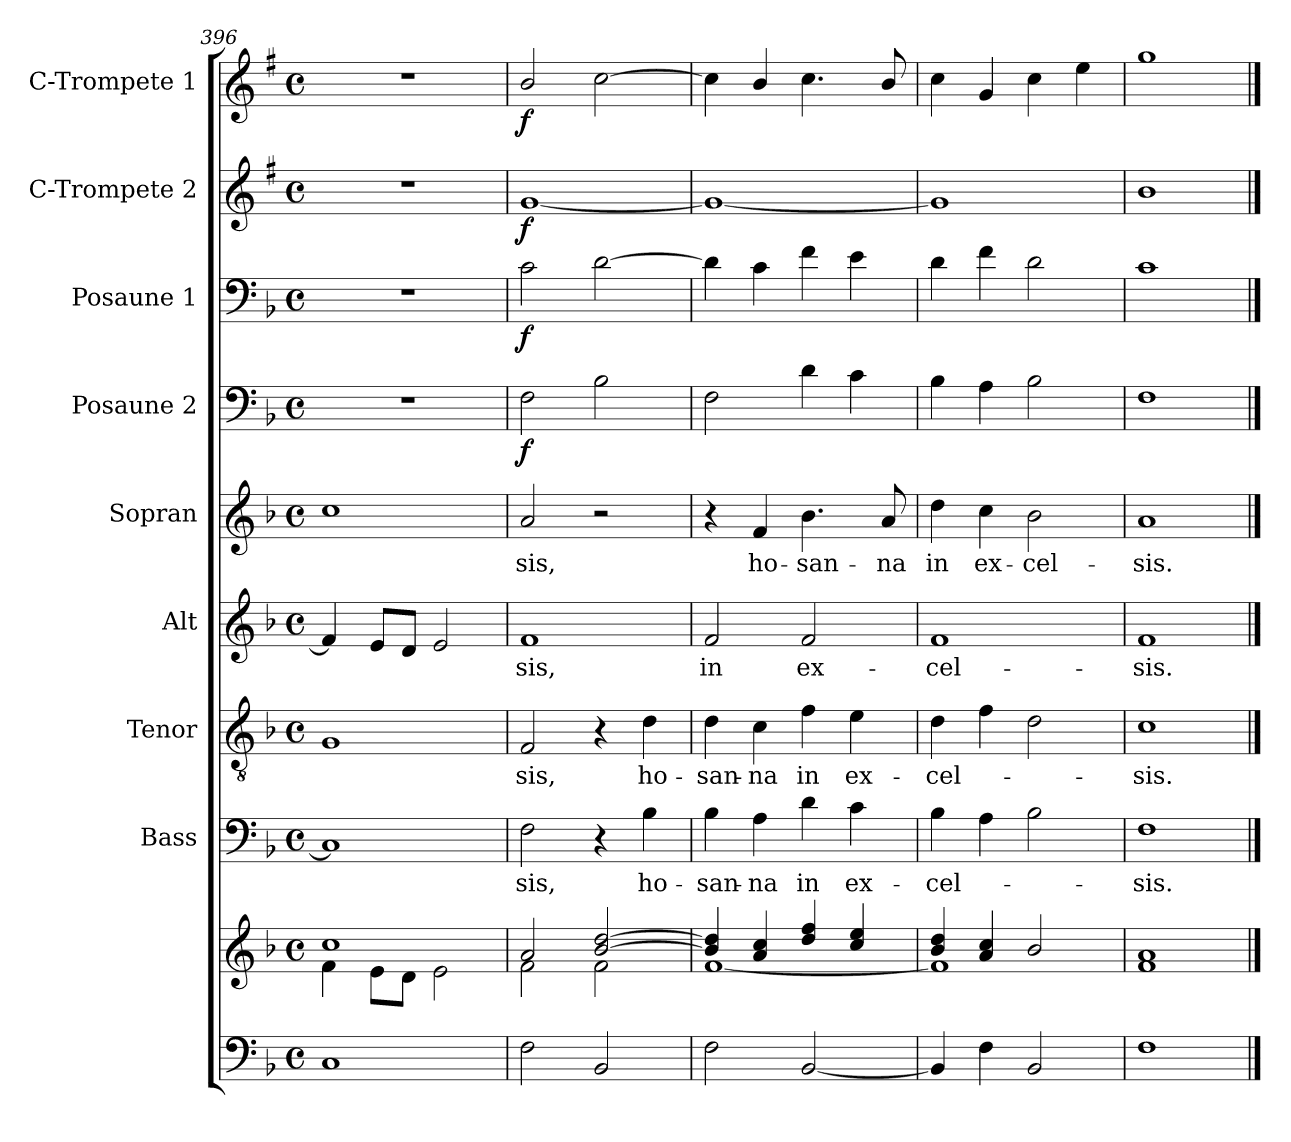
**kern	**kern	**kern	**text	**kern	**text	**kern	**text	**kern	**text	**kern	**dynam	**kern	**dynam	**kern	**dynam	**kern	**dynam
*part9	*part9	*part8	*part8	*part7	*part7	*part6	*part6	*part5	*part5	*part4	*part4	*part3	*part3	*part2	*part2	*part1	*part1
*staff10	*staff9	*staff8	*staff8	*staff7	*staff7	*staff6	*staff6	*staff5	*staff5	*staff4	*staff4	*staff3	*staff3	*staff2	*staff2	*staff1	*staff1
*	*	*I"Bass	*	*I"Tenor	*	*I"Alt	*	*I"Sopran	*	*I"Posaune 2	*	*I"Posaune 1	*	*I"C-Trompete 2	*	*I"C-Trompete 1	*
*	*	*I'B.	*	*I'T.	*	*I'A.	*	*I'S.	*	*I'Pos. 2	*	*I'Pos. 1	*	*I'C Trp. 2	*	*I'C Trp. 1	*
*clefF4	*clefG2	*clefF4	*	*clefGv2	*	*clefG2	*	*clefG2	*	*clefF4	*	*clefF4	*	*clefG2	*	*clefG2	*
*	*	*	*	*	*	*	*	*	*	*	*	*	*	*ITrd1c2	*	*ITrd1c2	*
*k[b-]	*k[b-]	*k[b-]	*	*k[b-]	*	*k[b-]	*	*k[b-]	*	*k[b-]	*	*k[b-]	*	*k[b-]	*	*k[b-]	*
*F:	*F:	*F:	*	*F:	*	*F:	*	*F:	*	*F:	*	*F:	*	*F:	*	*F:	*
*M4/4	*M4/4	*M4/4	*	*M4/4	*	*M4/4	*	*M4/4	*	*M4/4	*	*M4/4	*	*M4/4	*	*M4/4	*
*met(c)	*met(c)	*met(c)	*	*met(c)	*	*met(c)	*	*met(c)	*	*met(c)	*	*met(c)	*	*met(c)	*	*met(c)	*
=396	=396	=396	=396	=396	=396	=396	=396	=396	=396	=396	=396	=396	=396	=396	=396	=396	=396
*	*^	*	*	*	*	*	*	*	*	*	*	*	*	*	*	*	*
1C	1cc	4f\	1C]	.	1G	.	4f/]	.	1cc	.	1r	.	1r	.	1r	.	1r	.
.	.	8e\L	.	.	.	.	8e/L	.	.	.	.	.	.	.	.	.	.	.
.	.	8d\J	.	.	.	.	8d/J	.	.	.	.	.	.	.	.	.	.	.
.	.	2e\	.	.	.	.	2e/	.	.	.	.	.	.	.	.	.	.	.
=397	=397	=397	=397	=397	=397	=397	=397	=397	=397	=397	=397	=397	=397	=397	=397	=397	=397	=397
!	!	!	!	!LO:LY:b	!	!LO:LY:b	!	!LO:LY:b	!	!LO:LY:b	!	!LO:DY:b	!	!LO:DY:b	!	!LO:DY:b	!	!LO:DY:b
2F\	2a/	2f\	2F\	-sis,	2F/	-sis,	1f	-sis,	2a/	-sis,	2F\	f	2c\	f	[1f	f	2a/	f
2BB-/	[>2b-/ [>2dd/	2f\	4r	.	4r	.	.	.	2r	.	2B-\	.	[2d\	.	.	.	[2b-\	.
!	!	!	!	!LO:LY:b	!	!LO:LY:b	!	!	!	!	!	!	!	!	!	!	!	!
.	.	.	4B-\	ho-	4d\	ho-	.	.	.	.	.	.	.	.	.	.	.	.
=398	=398	=398	=398	=398	=398	=398	=398	=398	=398	=398	=398	=398	=398	=398	=398	=398	=398	=398
!	!	!	!	!LO:LY:b	!	!LO:LY:b	!	!LO:LY:b	!	!	!	!	!	!	!	!	!	!
2F\	4b-/] 4dd/]	[<1f	4B-\	-san-	4d\	-san-	2f/	in	4r	.	2F\	.	4d\]	.	1f_	.	4b-\]	.
!	!	!	!	!LO:LY:b	!	!LO:LY:b	!	!	!	!LO:LY:b	!	!	!	!	!	!	!	!
.	4a/ 4cc/	.	4A\	-na	4c\	-na	.	.	4f/	ho-	.	.	4c\	.	.	.	4a/	.
!	!	!	!	!LO:LY:b	!	!LO:LY:b	!	!LO:LY:b	!	!LO:LY:b	!	!	!	!	!	!	!	!
[2BB-/	4dd/ 4ff/	.	4d\	in	4f\	in	2f/	ex-	4.b-\	-san-	4d\	.	4f\	.	.	.	4.b-\	.
!	!	!	!	!LO:LY:b	!	!LO:LY:b	!	!	!	!	!	!	!	!	!	!	!	!
.	4cc/ 4ee/	.	4c\	ex-	4e\	ex-	.	.	.	.	4c\	.	4e\	.	.	.	.	.
!	!	!	!	!	!	!	!	!	!	!LO:LY:b	!	!	!	!	!	!	!	!
.	.	.	.	.	.	.	.	.	8a/	-na	.	.	.	.	.	.	8a/	.
=399	=399	=399	=399	=399	=399	=399	=399	=399	=399	=399	=399	=399	=399	=399	=399	=399	=399	=399
!	!	!	!	!LO:LY:b	!	!LO:LY:b	!	!LO:LY:b	!	!LO:LY:b	!	!	!	!	!	!	!	!
4BB-/]	4b-/ 4dd/	1f]	4B-\	-cel-	4d\	-cel-	1f	-cel-	4dd\	in	4B-\	.	4d\	.	1f]	.	4b-\	.
!	!	!	!	!	!	!	!	!	!	!LO:LY:b	!	!	!	!	!	!	!	!
4F\	4a/ 4cc/	.	4A\	.	4f\	.	.	.	4cc\	ex-	4A\	.	4f\	.	.	.	4f/	.
!	!	!	!	!	!	!	!	!	!	!LO:LY:b	!	!	!	!	!	!	!	!
2BB-/	2b-/	.	2B-\	.	2d\	.	.	.	2b-\	-cel-	2B-\	.	2d\	.	.	.	4b-\	.
.	.	.	.	.	.	.	.	.	.	.	.	.	.	.	.	.	4dd\	.
=400	=400	=400	=400	=400	=400	=400	=400	=400	=400	=400	=400	=400	=400	=400	=400	=400	=400	=400
!	!	!	!	!LO:LY:b	!	!LO:LY:b	!	!LO:LY:b	!	!LO:LY:b	!	!	!	!	!	!	!	!
1F	1a	1f	1F	-sis.	1c	-sis.	1f	-sis.	1a	-sis.	1F	.	1c	.	1a	.	1ff	.
*	*v	*v	*	*	*	*	*	*	*	*	*	*	*	*	*	*	*	*
==	==	==	==	==	==	==	==	==	==	==	==	==	==	==	==	==	==
*-	*-	*-	*-	*-	*-	*-	*-	*-	*-	*-	*-	*-	*-	*-	*-	*-	*-
